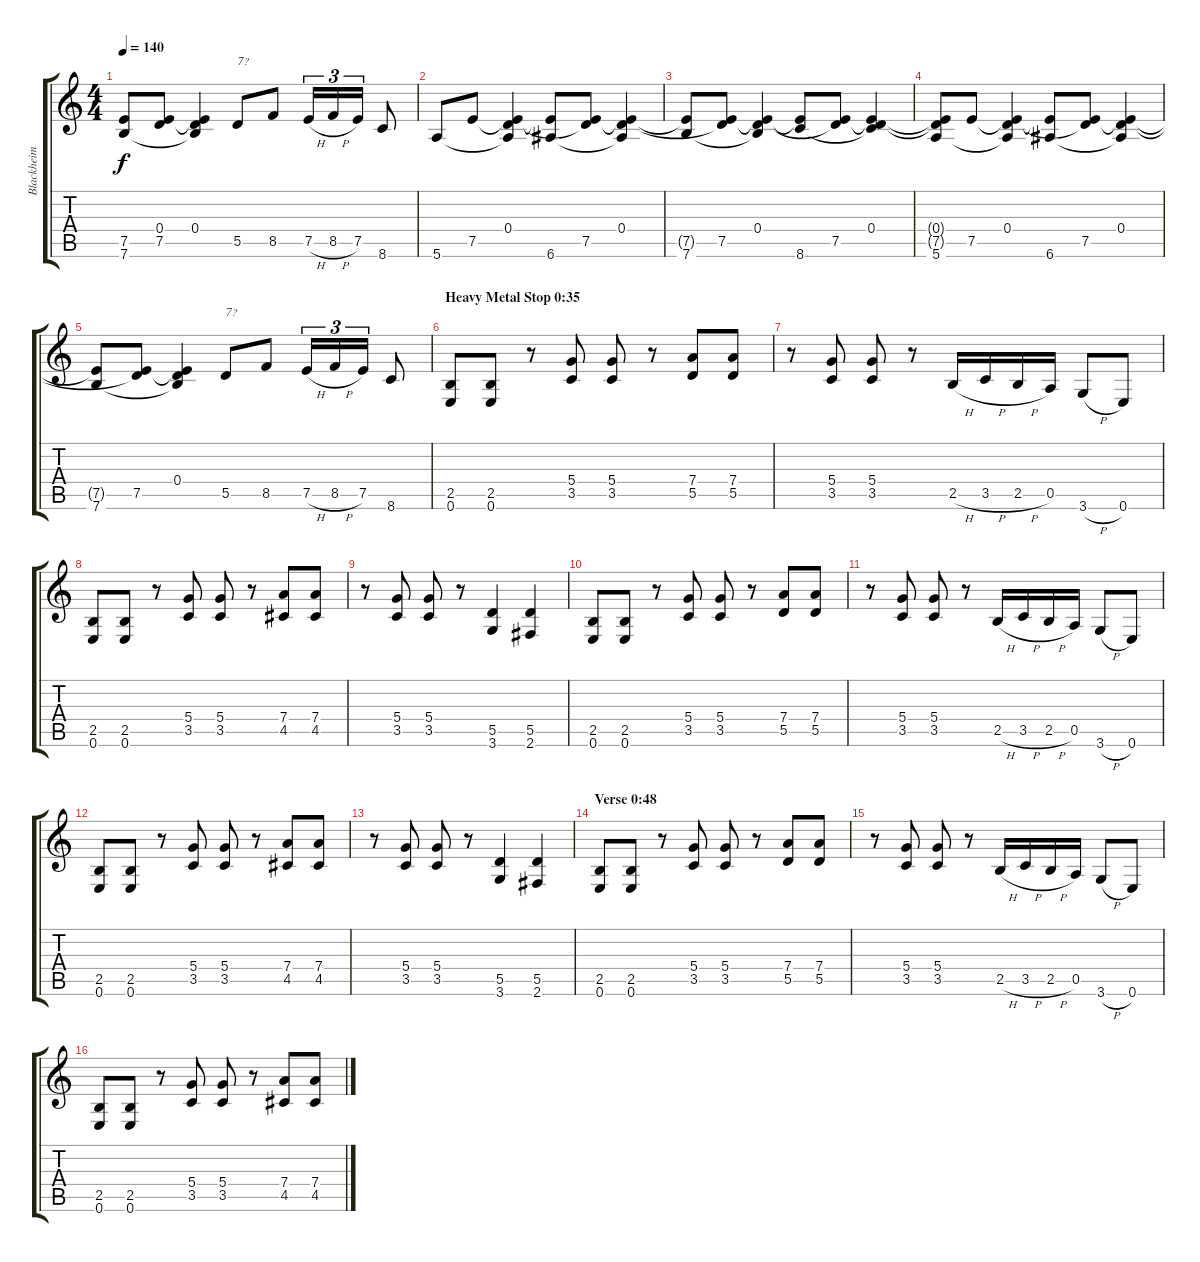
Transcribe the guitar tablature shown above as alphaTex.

\track ("Blackheim" "Blackheim") {instrument distortionguitar}
\staff {score tabs}
\tuning (E4 B3 G3 D3 A2 E2) {hide}
\ts (4 4)
\tempo 140
\clef g2
\ks c
(7.5{t} 7.6).8{dy f} (0.4{t} 7.5).8 (0.4 7.5{t} 7.6{t}).4 5.5.8{txt "7?"} 8.5.8 7.5{h}.16{tu (3 2)} 8.5{h}.16{tu (3 2)} 7.5.16{tu (3 2)} 8.6.8 |
5.6.8 7.5.8 (0.4 7.5{t} 5.6{t}).4 (7.5{t} 6.6).8 (0.4{t} 7.5).8 (0.4 7.5{t} 6.6{t}).4 |
(7.5{t} 7.6).8 (0.4{t} 7.5).8 (0.4 7.5{t} 7.6{t}).4 (7.5{t} 8.6).8 (0.4{t} 7.5).8 (0.4 7.5{t} 8.6{t}).4 |
(0.4{t} 7.5{t} 5.6).8 7.5.8 (0.4 7.5{t} 5.6{t}).4 (7.5{t} 6.6).8 (0.4{t} 7.5).8 (0.4 7.5{t} 6.6{t}).4 |
(7.5{t} 7.6).8 (0.4{t} 7.5).8 (0.4 7.5{t} 7.6{t}).4 5.5.8{txt "7?"} 8.5.8 7.5{h}.16{tu (3 2)} 8.5{h}.16{tu (3 2)} 7.5.16{tu (3 2)} 8.6.8 |
\section ("" "Heavy Metal Stop 0:35")
(2.5 0.6).8 (2.5 0.6).8 r.8 (5.4 3.5).8 (5.4 3.5).8 r.8 (7.4 5.5).8 (7.4 5.5).8 |
r.8 (5.4 3.5).8 (5.4 3.5).8 r.8 2.5{h}.16 3.5{h}.16 2.5{h}.16 0.5.16 3.6{h}.8 0.6.8 |
(2.5 0.6).8 (2.5 0.6).8 r.8 (5.4 3.5).8 (5.4 3.5).8 r.8 (7.4 4.5).8 (7.4 4.5).8 |
r.8 (5.4 3.5).8 (5.4 3.5).8 r.8 (5.5 3.6).4 (5.5 2.6).4 |
(2.5 0.6).8 (2.5 0.6).8 r.8 (5.4 3.5).8 (5.4 3.5).8 r.8 (7.4 5.5).8 (7.4 5.5).8 |
r.8 (5.4 3.5).8 (5.4 3.5).8 r.8 2.5{h}.16 3.5{h}.16 2.5{h}.16 0.5.16 3.6{h}.8 0.6.8 |
(2.5 0.6).8 (2.5 0.6).8 r.8 (5.4 3.5).8 (5.4 3.5).8 r.8 (7.4 4.5).8 (7.4 4.5).8 |
r.8 (5.4 3.5).8 (5.4 3.5).8 r.8 (5.5 3.6).4 (5.5 2.6).4 |
\section ("" "Verse 0:48")
(2.5 0.6).8 (2.5 0.6).8 r.8 (5.4 3.5).8 (5.4 3.5).8 r.8 (7.4 5.5).8 (7.4 5.5).8 |
r.8 (5.4 3.5).8 (5.4 3.5).8 r.8 2.5{h}.16 3.5{h}.16 2.5{h}.16 0.5.16 3.6{h}.8 0.6.8 |
(2.5 0.6).8 (2.5 0.6).8 r.8 (5.4 3.5).8 (5.4 3.5).8 r.8 (7.4 4.5).8 (7.4 4.5).8
